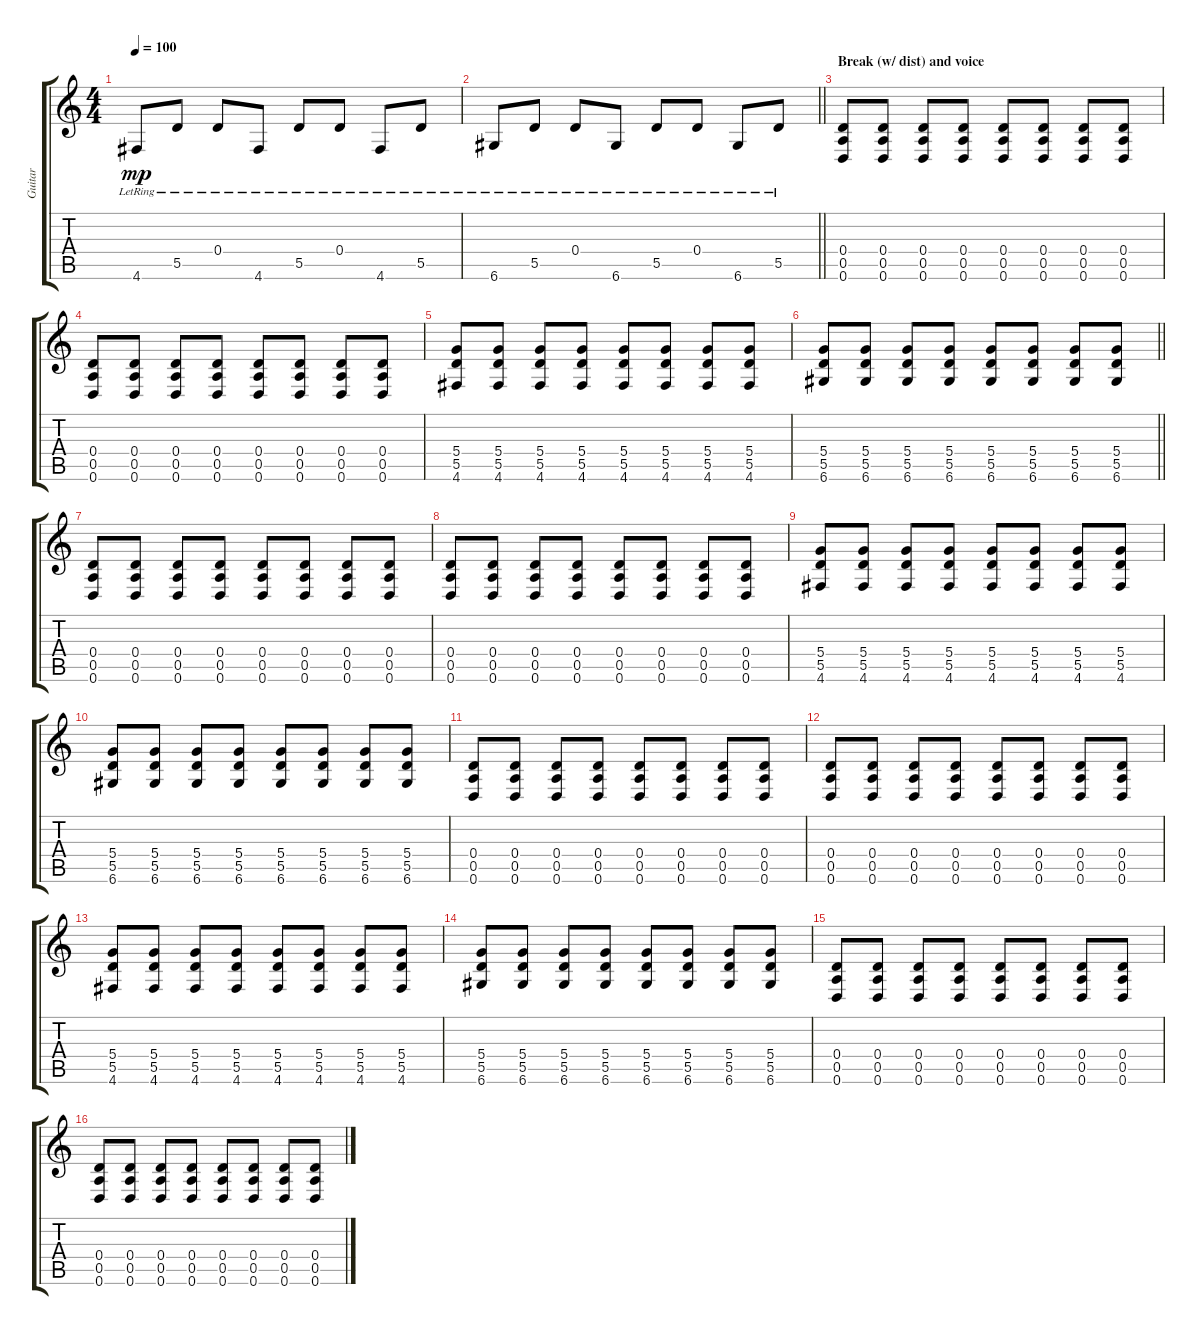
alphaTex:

\track ("Guitar" "Guitar") {instrument electricguitarclean}
\staff {score tabs}
\tuning (E4 B3 G3 D3 A2 D2) {hide}
\ts (4 4)
\tempo 100
\clef g2
\ks c
4.6{lr}.8{dy mp} 5.5{lr}.8 0.4{lr}.8 4.6{lr}.8 5.5{lr}.8 0.4{lr}.8 4.6{lr}.8 5.5{lr}.8 |
\barLineRight lightlight
6.6{lr}.8 5.5{lr}.8 0.4{lr}.8 6.6{lr}.8 5.5{lr}.8 0.4{lr}.8 6.6{lr}.8 5.5{lr}.8 |
\section ("" "Break (w/ dist) and voice")
(0.4 0.5 0.6).8{instrument distortionguitar} (0.4 0.5 0.6).8 (0.4 0.5 0.6).8 (0.4 0.5 0.6).8 (0.4 0.5 0.6).8 (0.4 0.5 0.6).8 (0.4 0.5 0.6).8 (0.4 0.5 0.6).8 |
(0.4 0.5 0.6).8 (0.4 0.5 0.6).8 (0.4 0.5 0.6).8 (0.4 0.5 0.6).8 (0.4 0.5 0.6).8 (0.4 0.5 0.6).8 (0.4 0.5 0.6).8 (0.4 0.5 0.6).8 |
(5.4 5.5 4.6).8 (5.4 5.5 4.6).8 (5.4 5.5 4.6).8 (5.4 5.5 4.6).8 (5.4 5.5 4.6).8 (5.4 5.5 4.6).8 (5.4 5.5 4.6).8 (5.4 5.5 4.6).8 |
\barLineRight lightlight
(5.4 5.5 6.6).8 (5.4 5.5 6.6).8 (5.4 5.5 6.6).8 (5.4 5.5 6.6).8 (5.4 5.5 6.6).8 (5.4 5.5 6.6).8 (5.4 5.5 6.6).8 (5.4 5.5 6.6).8 |
(0.4 0.5 0.6).8{instrument distortionguitar} (0.4 0.5 0.6).8 (0.4 0.5 0.6).8 (0.4 0.5 0.6).8 (0.4 0.5 0.6).8 (0.4 0.5 0.6).8 (0.4 0.5 0.6).8 (0.4 0.5 0.6).8 |
(0.4 0.5 0.6).8 (0.4 0.5 0.6).8 (0.4 0.5 0.6).8 (0.4 0.5 0.6).8 (0.4 0.5 0.6).8 (0.4 0.5 0.6).8 (0.4 0.5 0.6).8 (0.4 0.5 0.6).8 |
(5.4 5.5 4.6).8 (5.4 5.5 4.6).8 (5.4 5.5 4.6).8 (5.4 5.5 4.6).8 (5.4 5.5 4.6).8 (5.4 5.5 4.6).8 (5.4 5.5 4.6).8 (5.4 5.5 4.6).8 |
(5.4 5.5 6.6).8 (5.4 5.5 6.6).8 (5.4 5.5 6.6).8 (5.4 5.5 6.6).8 (5.4 5.5 6.6).8 (5.4 5.5 6.6).8 (5.4 5.5 6.6).8 (5.4 5.5 6.6).8 |
(0.4 0.5 0.6).8{instrument distortionguitar} (0.4 0.5 0.6).8 (0.4 0.5 0.6).8 (0.4 0.5 0.6).8 (0.4 0.5 0.6).8 (0.4 0.5 0.6).8 (0.4 0.5 0.6).8 (0.4 0.5 0.6).8 |
(0.4 0.5 0.6).8 (0.4 0.5 0.6).8 (0.4 0.5 0.6).8 (0.4 0.5 0.6).8 (0.4 0.5 0.6).8 (0.4 0.5 0.6).8 (0.4 0.5 0.6).8 (0.4 0.5 0.6).8 |
(5.4 5.5 4.6).8 (5.4 5.5 4.6).8 (5.4 5.5 4.6).8 (5.4 5.5 4.6).8 (5.4 5.5 4.6).8 (5.4 5.5 4.6).8 (5.4 5.5 4.6).8 (5.4 5.5 4.6).8 |
(5.4 5.5 6.6).8 (5.4 5.5 6.6).8 (5.4 5.5 6.6).8 (5.4 5.5 6.6).8 (5.4 5.5 6.6).8 (5.4 5.5 6.6).8 (5.4 5.5 6.6).8 (5.4 5.5 6.6).8 |
(0.4 0.5 0.6).8{instrument distortionguitar} (0.4 0.5 0.6).8 (0.4 0.5 0.6).8 (0.4 0.5 0.6).8 (0.4 0.5 0.6).8 (0.4 0.5 0.6).8 (0.4 0.5 0.6).8 (0.4 0.5 0.6).8 |
(0.4 0.5 0.6).8 (0.4 0.5 0.6).8 (0.4 0.5 0.6).8 (0.4 0.5 0.6).8 (0.4 0.5 0.6).8 (0.4 0.5 0.6).8 (0.4 0.5 0.6).8 (0.4 0.5 0.6).8
